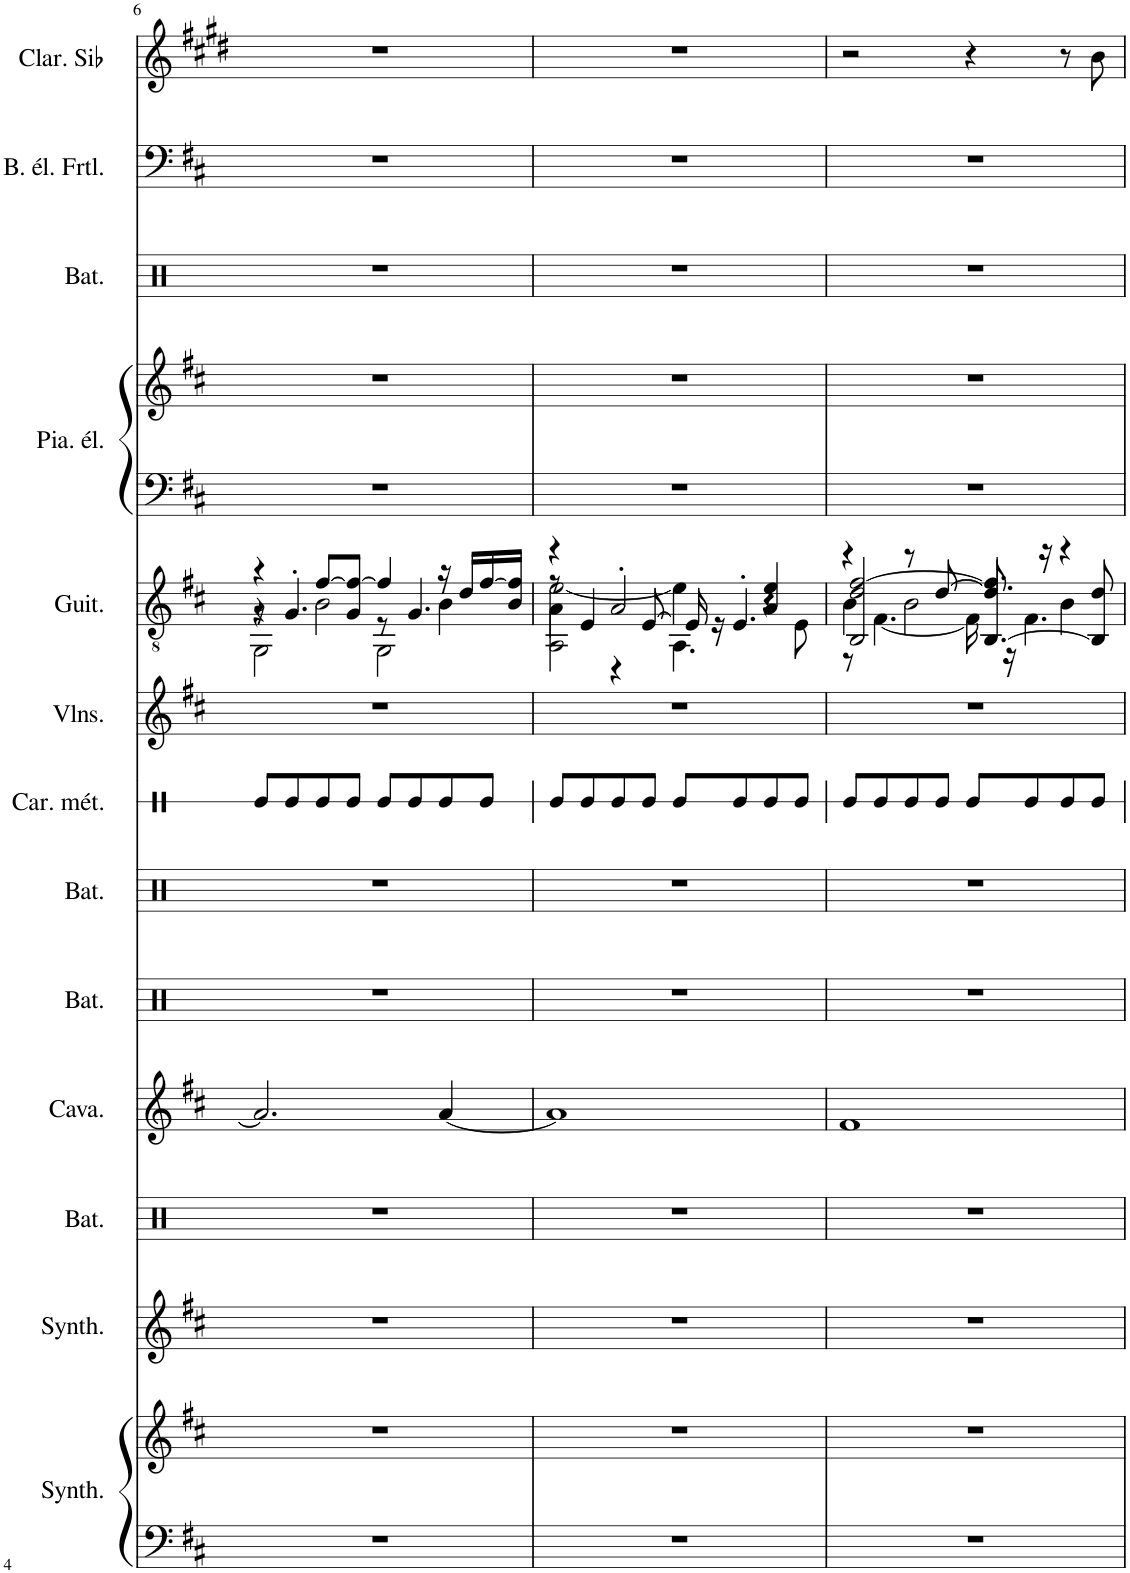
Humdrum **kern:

**kern	**kern	**kern	**kern	**kern	**kern	**kern	**kern	**kern	**kern	**kern	**kern	**kern	**kern	**kern
*part13	*part13	*part12	*part11	*part10	*part9	*part8	*part7	*part6	*part5	*part4	*part4	*part3	*part2	*part1
*staff15	*staff14	*staff13	*staff12	*staff11	*staff10	*staff9	*staff8	*staff7	*staff6	*staff5	*staff4	*staff3	*staff2	*staff1
*I"Synthétiseur Pad, nappe	*	*I"Synthétiseur d'effets, pont	*I"Batterie, grillon	*I"Cavaquinho, guitare solo	*I"Batterie, RS	*I"Batterie, Toms	*I"Carillon en métal, Shaker	*I"Violons, cordes	*I"Guitare acoustique, acc guitar	*I"Piano électrique, rhodes	*	*I"Batterie, percussions	*I"Basse électrique fretless, Basse fretless	*I"Clarinette en Sib
*I'Synth.	*	*I'Synth.	*I'Bat.	*I'Cava.	*I'Bat.	*I'Bat.	*I'Car. mét.	*I'Vlns.	*I'Guit.	*I'Pia. él.	*	*I'Bat.	*I'B. él. Frtl.	*I'Clar. Sib
!!LO:PB:g=z
*clefF4	*clefG2	*clefG2	*clefX	*clefG2	*clefX	*clefX	*clefX	*clefG2	*clefGv2	*clefF4	*clefG2	*clefX	*clefF4	*clefG2
*	*	*	*	*	*	*	*	*	*	*	*	*	*Trd7c12	*Trd1c2
*k[f#c#]	*k[f#c#]	*k[f#c#]	*k[]	*k[f#c#]	*k[]	*k[]	*k[]	*k[f#c#]	*k[f#c#]	*k[f#c#]	*k[f#c#]	*k[]	*k[f#c#]	*k[f#c#g#d#]
*M4/4	*M4/4	*M4/4	*M4/4	*M4/4	*M4/4	*M4/4	*M4/4	*M4/4	*M4/4	*M4/4	*M4/4	*M4/4	*M4/4	*M4/4
=6	=6	=6	=6	=6	=6	=6	=6	=6	=6	=6	=6	=6	=6	=6
*	*	*	*	*	*	*	*	*	*^	*	*	*	*	*
*	*	*	*	*	*	*	*	*	*	*^	*	*	*	*	*
*	*	*	*	*	*	*	*	*	*	*	*^	*	*	*	*	*
1r	1r	1r	1r	2.a/]	1r	1r	8Re/L	1r	4r	4r	8r	2GG\	1r	1r	1r	1r	1r
.	.	.	.	.	.	.	8Re/	.	.	.	4.G'/	.	.	.	.	.	.
.	.	.	.	.	.	.	8Re/	.	[8f#/L	2B\	.	.	.	.	.	.	.
.	.	.	.	.	.	.	8Re/J	.	8G/ 8f#/_J	.	.	.	.	.	.	.	.
.	.	.	.	.	.	.	8Re/L	.	4f#/]	.	8r	2GG\	.	.	.	.	.
.	.	.	.	.	.	.	8Re/	.	.	.	4.G/	.	.	.	.	.	.
.	.	.	.	[4a/	.	.	8Re/	.	16r	4B\	.	.	.	.	.	.	.
.	.	.	.	.	.	.	.	.	16d/LL	.	.	.	.	.	.	.	.
.	.	.	.	.	.	.	8Re/J	.	[16f#/	.	.	.	.	.	.	.	.
.	.	.	.	.	.	.	.	.	16B/ 16f#/]JJ	.	.	.	.	.	.	.	.
=7	=7	=7	=7	=7	=7	=7	=7	=7	=7	=7	=7	=7	=7	=7	=7	=7	=7
1r	1r	1r	1r	1a]	1r	1r	8Re/L	1r	4r	2AA\ [2e\	8r	4A'\	1r	1r	1r	1r	1r
.	.	.	.	.	.	.	8Re/	.	.	.	4E/	.	.	.	.	.	.
.	.	.	.	.	.	.	8Re/	.	2A'/	.	.	4r	.	.	.	.	.
.	.	.	.	.	.	.	8Re/J	.	.	.	[8E/	.	.	.	.	.	.
.	.	.	.	.	.	.	8Re/L	.	.	4e\]	16E/]	4.AA\	.	.	.	.	.
.	.	.	.	.	.	.	.	.	.	.	16r	.	.	.	.	.	.
.	.	.	.	.	.	.	8Re/	.	.	.	4.E'/	.	.	.	.	.	.
.	.	.	.	.	.	.	8Re/	.	4A/ 4e/	4r	.	.	.	.	.	.	.
.	.	.	.	.	.	.	8Re/J	.	.	.	.	8E\	.	.	.	.	.
=8	=8	=8	=8	=8	=8	=8	=8	=8	=8	=8	=8	=8	=8	=8	=8	=8	=8
1r	1r	1r	1r	1f#	1r	1r	8Re/L	1r	4r	4B\	2BB/ 2d/ [2f#/	8r	1r	1r	1r	1r	2r
.	.	.	.	.	.	.	8Re/	.	.	.	.	[4.F#\	.	.	.	.	.
.	.	.	.	.	.	.	8Re/	.	8r	2B\	.	.	.	.	.	.	.
.	.	.	.	.	.	.	8Re/J	.	[8d/	.	.	.	.	.	.	.	.
.	.	.	.	.	.	.	8Re/L	.	8.d/]	.	[4.BB/ 4.f#/]	16F#\]	.	.	.	.	4r
.	.	.	.	.	.	.	.	.	.	.	.	16r	.	.	.	.	.
.	.	.	.	.	.	.	8Re/	.	.	.	.	4.F#\	.	.	.	.	.
.	.	.	.	.	.	.	.	.	16r	.	.	.	.	.	.	.	.
.	.	.	.	.	.	.	8Re/	.	4r	4B\	.	.	.	.	.	.	8r
.	.	.	.	.	.	.	8Re/J	.	.	.	8BB/] 8d/	.	.	.	.	.	8b\
*	*	*	*	*	*	*	*	*	*v	*v	*v	*v	*	*	*	*	*
=	=	=	=	=	=	=	=	=	=	=	=	=	=	=
*-	*-	*-	*-	*-	*-	*-	*-	*-	*-	*-	*-	*-	*-	*-
